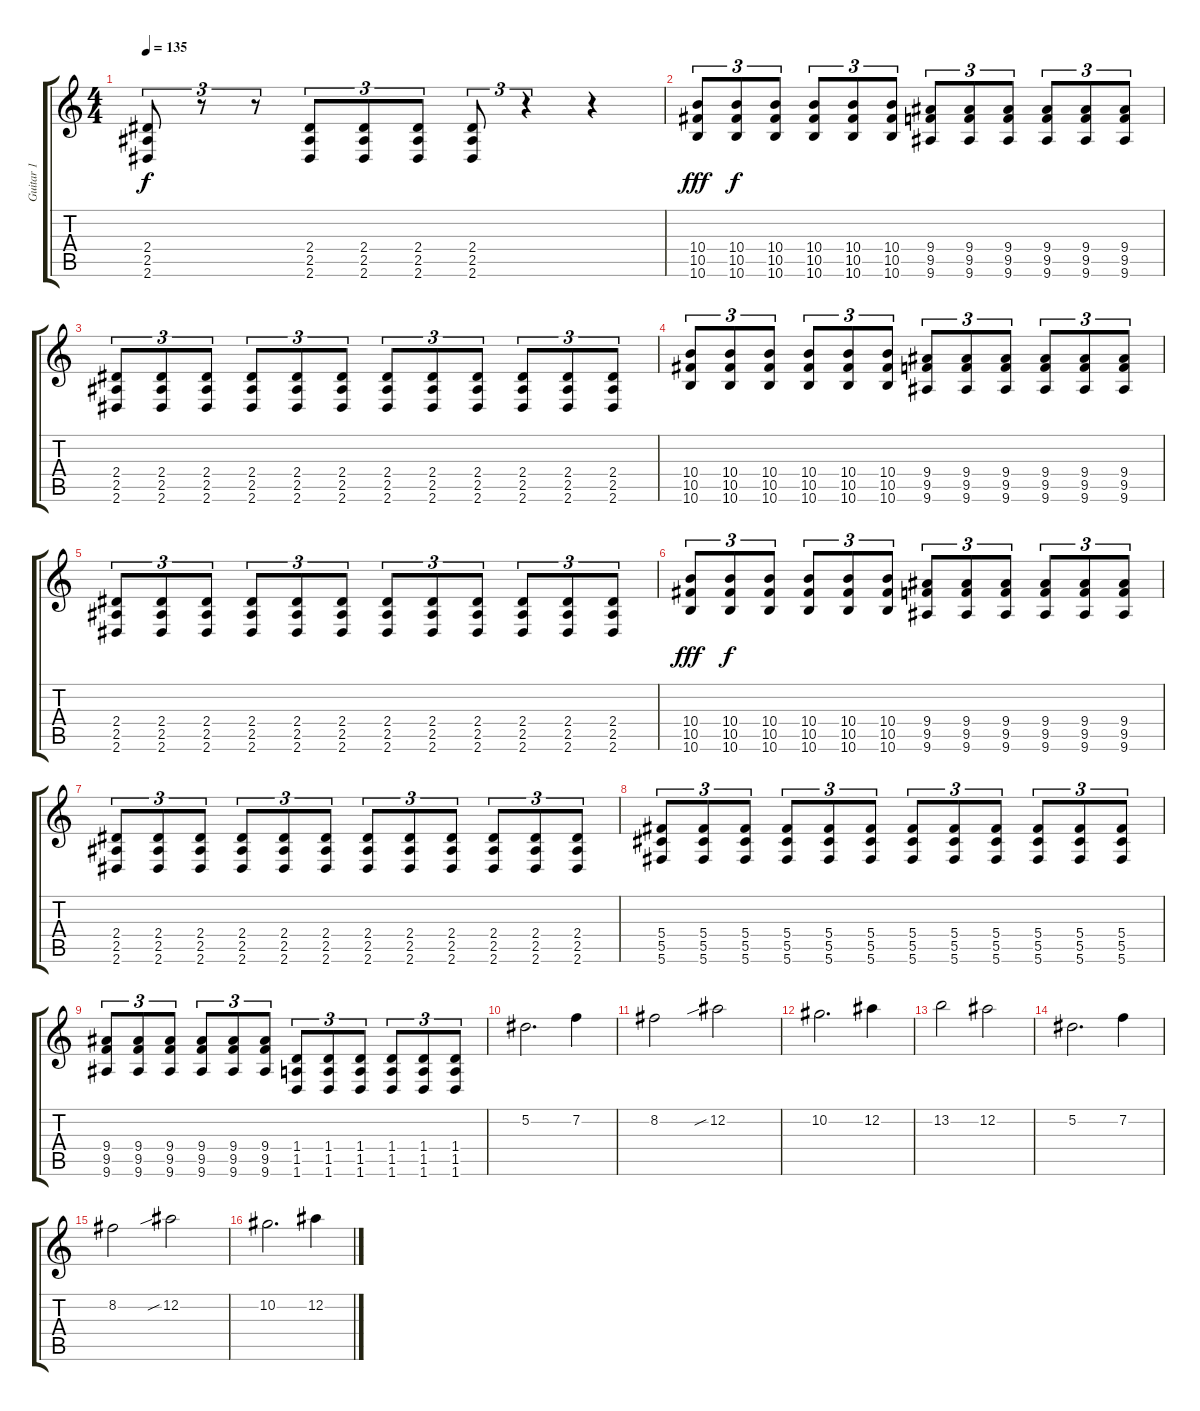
\track ("Guitar 1" "Guitar 1") {instrument distortionguitar}
\staff {score tabs}
\tuning (Eb4 Bb3 Gb3 Db3 Ab2 Db2) {hide}
\ts (4 4)
\tempo 135
\clef g2
\ks c
(2.4 2.5 2.6).8{tu (3 2) dy f} r.8{tu (3 2)} r.8{tu (3 2)} (2.4 2.5 2.6).8{tu (3 2)} (2.4 2.5 2.6).8{tu (3 2)} (2.4 2.5 2.6).8{tu (3 2)} (2.4 2.5 2.6).8{tu (3 2)} r.4{tu (3 2)} r.4 |
(10.4 10.5 10.6).8{tu (3 2) dy fff} (10.4 10.5 10.6).8{tu (3 2) dy f} (10.4 10.5 10.6).8{tu (3 2)} (10.4 10.5 10.6).8{tu (3 2)} (10.4 10.5 10.6).8{tu (3 2)} (10.4 10.5 10.6).8{tu (3 2)} (9.4 9.5 9.6).8{tu (3 2)} (9.4 9.5 9.6).8{tu (3 2)} (9.4 9.5 9.6).8{tu (3 2)} (9.4 9.5 9.6).8{tu (3 2)} (9.4 9.5 9.6).8{tu (3 2)} (9.4 9.5 9.6).8{tu (3 2)} |
(2.4 2.5 2.6).8{tu (3 2)} (2.4 2.5 2.6).8{tu (3 2)} (2.4 2.5 2.6).8{tu (3 2)} (2.4 2.5 2.6).8{tu (3 2)} (2.4 2.5 2.6).8{tu (3 2)} (2.4 2.5 2.6).8{tu (3 2)} (2.4 2.5 2.6).8{tu (3 2)} (2.4 2.5 2.6).8{tu (3 2)} (2.4 2.5 2.6).8{tu (3 2)} (2.4 2.5 2.6).8{tu (3 2)} (2.4 2.5 2.6).8{tu (3 2)} (2.4 2.5 2.6).8{tu (3 2)} |
(10.4 10.5 10.6).8{tu (3 2)} (10.4 10.5 10.6).8{tu (3 2)} (10.4 10.5 10.6).8{tu (3 2)} (10.4 10.5 10.6).8{tu (3 2)} (10.4 10.5 10.6).8{tu (3 2)} (10.4 10.5 10.6).8{tu (3 2)} (9.4 9.5 9.6).8{tu (3 2)} (9.4 9.5 9.6).8{tu (3 2)} (9.4 9.5 9.6).8{tu (3 2)} (9.4 9.5 9.6).8{tu (3 2)} (9.4 9.5 9.6).8{tu (3 2)} (9.4 9.5 9.6).8{tu (3 2)} |
(2.4 2.5 2.6).8{tu (3 2)} (2.4 2.5 2.6).8{tu (3 2)} (2.4 2.5 2.6).8{tu (3 2)} (2.4 2.5 2.6).8{tu (3 2)} (2.4 2.5 2.6).8{tu (3 2)} (2.4 2.5 2.6).8{tu (3 2)} (2.4 2.5 2.6).8{tu (3 2)} (2.4 2.5 2.6).8{tu (3 2)} (2.4 2.5 2.6).8{tu (3 2)} (2.4 2.5 2.6).8{tu (3 2)} (2.4 2.5 2.6).8{tu (3 2)} (2.4 2.5 2.6).8{tu (3 2)} |
(10.4 10.5 10.6).8{tu (3 2) dy fff} (10.4 10.5 10.6).8{tu (3 2) dy f} (10.4 10.5 10.6).8{tu (3 2)} (10.4 10.5 10.6).8{tu (3 2)} (10.4 10.5 10.6).8{tu (3 2)} (10.4 10.5 10.6).8{tu (3 2)} (9.4 9.5 9.6).8{tu (3 2)} (9.4 9.5 9.6).8{tu (3 2)} (9.4 9.5 9.6).8{tu (3 2)} (9.4 9.5 9.6).8{tu (3 2)} (9.4 9.5 9.6).8{tu (3 2)} (9.4 9.5 9.6).8{tu (3 2)} |
(2.4 2.5 2.6).8{tu (3 2)} (2.4 2.5 2.6).8{tu (3 2)} (2.4 2.5 2.6).8{tu (3 2)} (2.4 2.5 2.6).8{tu (3 2)} (2.4 2.5 2.6).8{tu (3 2)} (2.4 2.5 2.6).8{tu (3 2)} (2.4 2.5 2.6).8{tu (3 2)} (2.4 2.5 2.6).8{tu (3 2)} (2.4 2.5 2.6).8{tu (3 2)} (2.4 2.5 2.6).8{tu (3 2)} (2.4 2.5 2.6).8{tu (3 2)} (2.4 2.5 2.6).8{tu (3 2)} |
(5.4 5.5 5.6).8{tu (3 2)} (5.4 5.5 5.6).8{tu (3 2)} (5.4 5.5 5.6).8{tu (3 2)} (5.4 5.5 5.6).8{tu (3 2)} (5.4 5.5 5.6).8{tu (3 2)} (5.4 5.5 5.6).8{tu (3 2)} (5.4 5.5 5.6).8{tu (3 2)} (5.4 5.5 5.6).8{tu (3 2)} (5.4 5.5 5.6).8{tu (3 2)} (5.4 5.5 5.6).8{tu (3 2)} (5.4 5.5 5.6).8{tu (3 2)} (5.4 5.5 5.6).8{tu (3 2)} |
(9.4 9.5 9.6).8{tu (3 2)} (9.4 9.5 9.6).8{tu (3 2)} (9.4 9.5 9.6).8{tu (3 2)} (9.4 9.5 9.6).8{tu (3 2)} (9.4 9.5 9.6).8{tu (3 2)} (9.4 9.5 9.6).8{tu (3 2)} (1.4 1.5 1.6).8{tu (3 2)} (1.4 1.5 1.6).8{tu (3 2)} (1.4 1.5 1.6).8{tu (3 2)} (1.4 1.5 1.6).8{tu (3 2)} (1.4 1.5 1.6).8{tu (3 2)} (1.4 1.5 1.6).8{tu (3 2)} |
5.2.2{d} 7.2.4 |
8.2.2 12.2{sib}.2 |
10.2.2{d} 12.2.4 |
13.2.2 12.2.2 |
5.2.2{d} 7.2.4 |
8.2.2 12.2{sib}.2 |
10.2.2{d} 12.2.4
